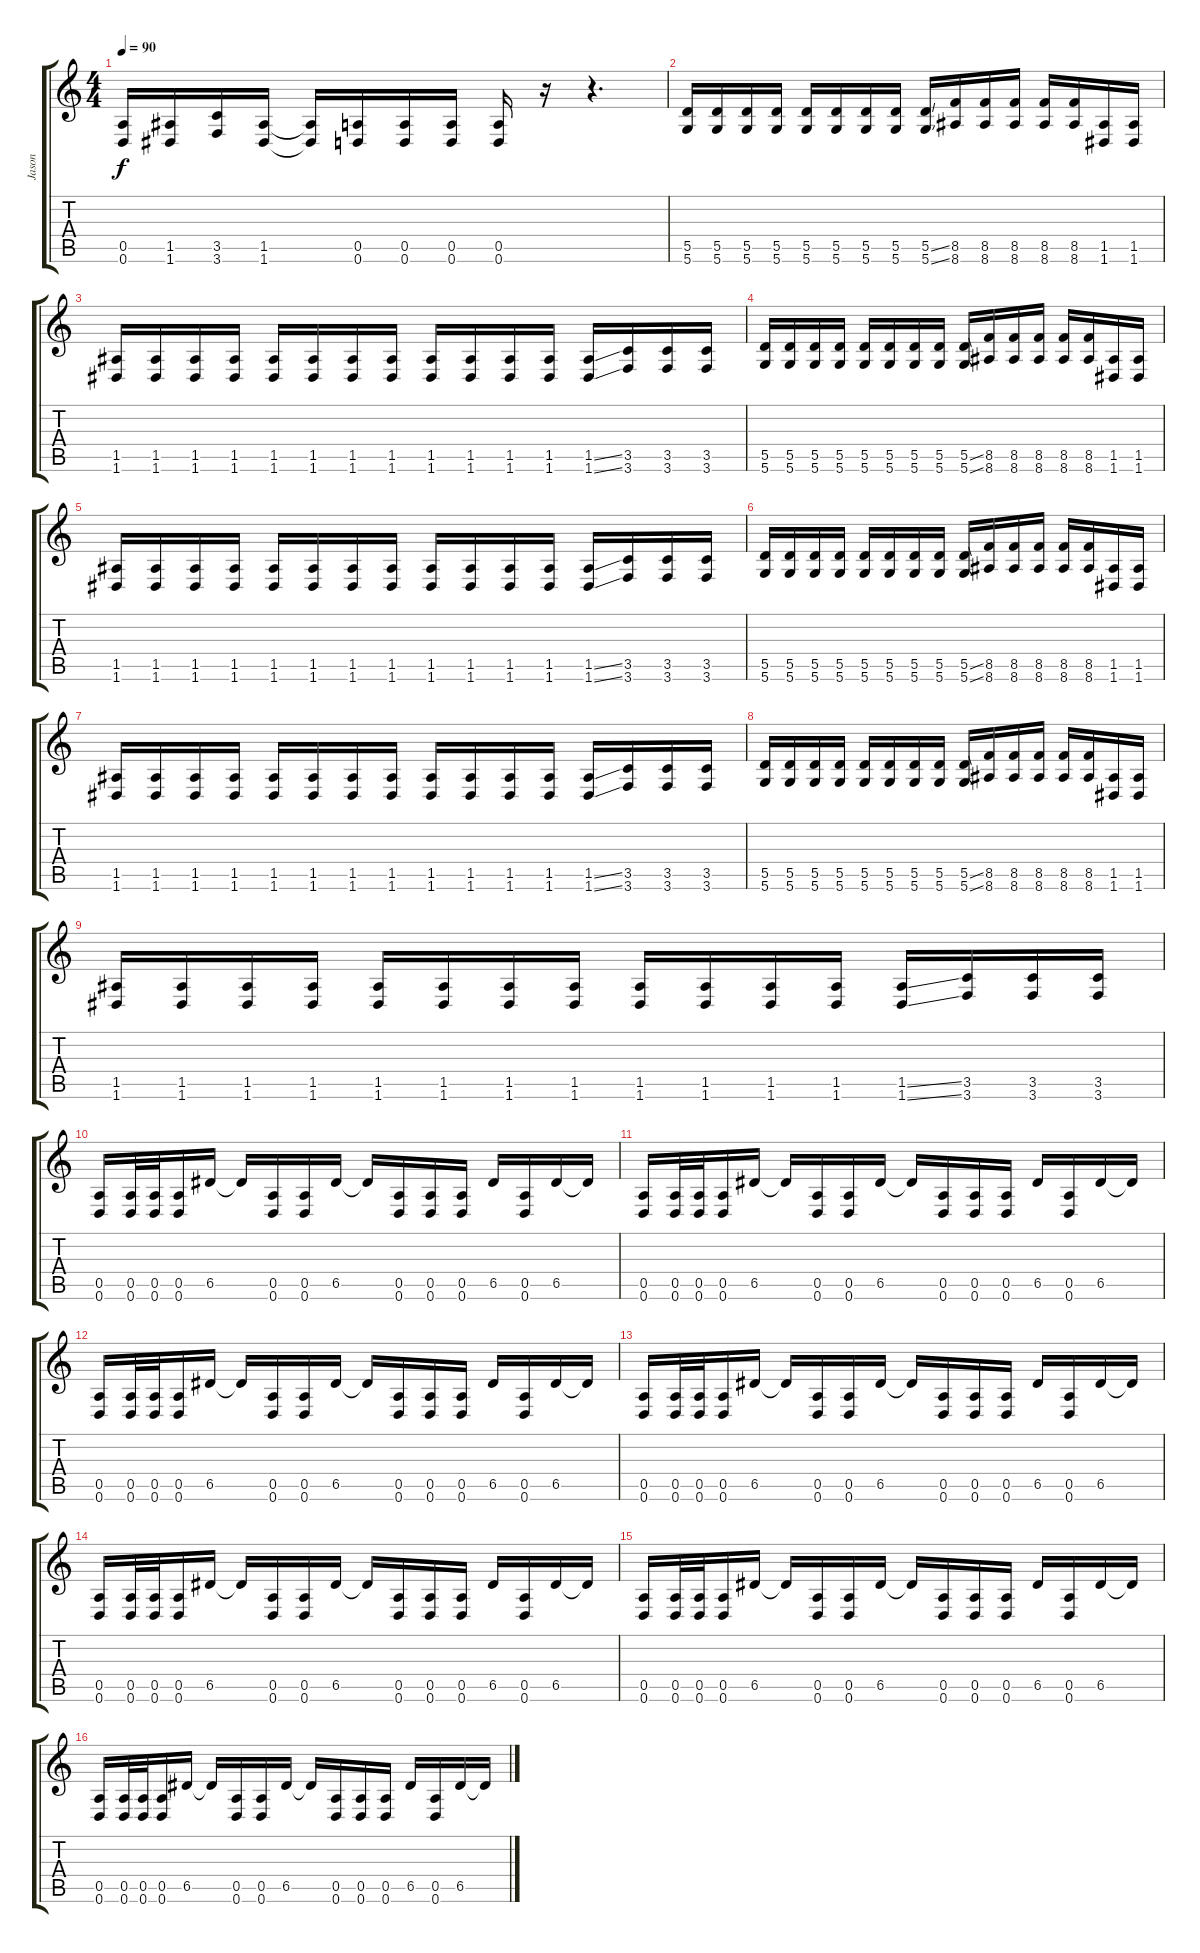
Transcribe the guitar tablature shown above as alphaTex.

\track ("Jason" "Jason") {instrument distortionguitar}
\staff {score tabs}
\tuning (E4 B3 G3 D3 A2 D2) {hide}
\ts (4 4)
\tempo 90
\clef g2
\ks c
(0.5{t} 0.6{t}).16{dy f} (1.5 1.6).16 (3.5 3.6).16 (1.5 1.6).16 (1.5{t} 1.6{t}).16 (0.5 0.6).16 (0.5 0.6).16 (0.5 0.6).16 (0.5 0.6).16 r.16 r.4{d} |
(5.5 5.6).16 (5.5 5.6).16 (5.5 5.6).16 (5.5 5.6).16 (5.5 5.6).16 (5.5 5.6).16 (5.5 5.6).16 (5.5 5.6).16 (5.5{ss} 5.6{ss}).16 (8.5 8.6).16 (8.5 8.6).16 (8.5 8.6).16 (8.5 8.6).16 (8.5 8.6).16 (1.5 1.6).16 (1.5 1.6).16 |
(1.5 1.6).16 (1.5 1.6).16 (1.5 1.6).16 (1.5 1.6).16 (1.5 1.6).16 (1.5 1.6).16 (1.5 1.6).16 (1.5 1.6).16 (1.5 1.6).16 (1.5 1.6).16 (1.5 1.6).16 (1.5 1.6).16 (1.5{ss} 1.6{ss}).16 (3.5 3.6).16 (3.5 3.6).16 (3.5 3.6).16 |
(5.5 5.6).16 (5.5 5.6).16 (5.5 5.6).16 (5.5 5.6).16 (5.5 5.6).16 (5.5 5.6).16 (5.5 5.6).16 (5.5 5.6).16 (5.5{ss} 5.6{ss}).16 (8.5 8.6).16 (8.5 8.6).16 (8.5 8.6).16 (8.5 8.6).16 (8.5 8.6).16 (1.5 1.6).16 (1.5 1.6).16 |
(1.5 1.6).16 (1.5 1.6).16 (1.5 1.6).16 (1.5 1.6).16 (1.5 1.6).16 (1.5 1.6).16 (1.5 1.6).16 (1.5 1.6).16 (1.5 1.6).16 (1.5 1.6).16 (1.5 1.6).16 (1.5 1.6).16 (1.5{ss} 1.6{ss}).16 (3.5 3.6).16 (3.5 3.6).16 (3.5 3.6).16 |
(5.5 5.6).16 (5.5 5.6).16 (5.5 5.6).16 (5.5 5.6).16 (5.5 5.6).16 (5.5 5.6).16 (5.5 5.6).16 (5.5 5.6).16 (5.5{ss} 5.6{ss}).16 (8.5 8.6).16 (8.5 8.6).16 (8.5 8.6).16 (8.5 8.6).16 (8.5 8.6).16 (1.5 1.6).16 (1.5 1.6).16 |
(1.5 1.6).16 (1.5 1.6).16 (1.5 1.6).16 (1.5 1.6).16 (1.5 1.6).16 (1.5 1.6).16 (1.5 1.6).16 (1.5 1.6).16 (1.5 1.6).16 (1.5 1.6).16 (1.5 1.6).16 (1.5 1.6).16 (1.5{ss} 1.6{ss}).16 (3.5 3.6).16 (3.5 3.6).16 (3.5 3.6).16 |
(5.5 5.6).16 (5.5 5.6).16 (5.5 5.6).16 (5.5 5.6).16 (5.5 5.6).16 (5.5 5.6).16 (5.5 5.6).16 (5.5 5.6).16 (5.5{ss} 5.6{ss}).16 (8.5 8.6).16 (8.5 8.6).16 (8.5 8.6).16 (8.5 8.6).16 (8.5 8.6).16 (1.5 1.6).16 (1.5 1.6).16 |
(1.5 1.6).16 (1.5 1.6).16 (1.5 1.6).16 (1.5 1.6).16 (1.5 1.6).16 (1.5 1.6).16 (1.5 1.6).16 (1.5 1.6).16 (1.5 1.6).16 (1.5 1.6).16 (1.5 1.6).16 (1.5 1.6).16 (1.5{ss} 1.6{ss}).16 (3.5 3.6).16 (3.5 3.6).16 (3.5 3.6).16 |
(0.5 0.6).16 (0.5 0.6).32 (0.5 0.6).32 (0.5 0.6).16 6.5.16 6.5{t}.16 (0.5 0.6).16 (0.5 0.6).16 6.5.16 6.5{t}.16 (0.5 0.6).16 (0.5 0.6).16 (0.5 0.6).16 6.5.16 (0.5 0.6).16 6.5.16 6.5{t}.16 |
(0.5 0.6).16 (0.5 0.6).32 (0.5 0.6).32 (0.5 0.6).16 6.5.16 6.5{t}.16 (0.5 0.6).16 (0.5 0.6).16 6.5.16 6.5{t}.16 (0.5 0.6).16 (0.5 0.6).16 (0.5 0.6).16 6.5.16 (0.5 0.6).16 6.5.16 6.5{t}.16 |
(0.5 0.6).16 (0.5 0.6).32 (0.5 0.6).32 (0.5 0.6).16 6.5.16 6.5{t}.16 (0.5 0.6).16 (0.5 0.6).16 6.5.16 6.5{t}.16 (0.5 0.6).16 (0.5 0.6).16 (0.5 0.6).16 6.5.16 (0.5 0.6).16 6.5.16 6.5{t}.16 |
(0.5 0.6).16 (0.5 0.6).32 (0.5 0.6).32 (0.5 0.6).16 6.5.16 6.5{t}.16 (0.5 0.6).16 (0.5 0.6).16 6.5.16 6.5{t}.16 (0.5 0.6).16 (0.5 0.6).16 (0.5 0.6).16 6.5.16 (0.5 0.6).16 6.5.16 6.5{t}.16 |
(0.5 0.6).16 (0.5 0.6).32 (0.5 0.6).32 (0.5 0.6).16 6.5.16 6.5{t}.16 (0.5 0.6).16 (0.5 0.6).16 6.5.16 6.5{t}.16 (0.5 0.6).16 (0.5 0.6).16 (0.5 0.6).16 6.5.16 (0.5 0.6).16 6.5.16 6.5{t}.16 |
(0.5 0.6).16 (0.5 0.6).32 (0.5 0.6).32 (0.5 0.6).16 6.5.16 6.5{t}.16 (0.5 0.6).16 (0.5 0.6).16 6.5.16 6.5{t}.16 (0.5 0.6).16 (0.5 0.6).16 (0.5 0.6).16 6.5.16 (0.5 0.6).16 6.5.16 6.5{t}.16 |
(0.5 0.6).16 (0.5 0.6).32 (0.5 0.6).32 (0.5 0.6).16 6.5.16 6.5{t}.16 (0.5 0.6).16 (0.5 0.6).16 6.5.16 6.5{t}.16 (0.5 0.6).16 (0.5 0.6).16 (0.5 0.6).16 6.5.16 (0.5 0.6).16 6.5.16 6.5{t}.16
